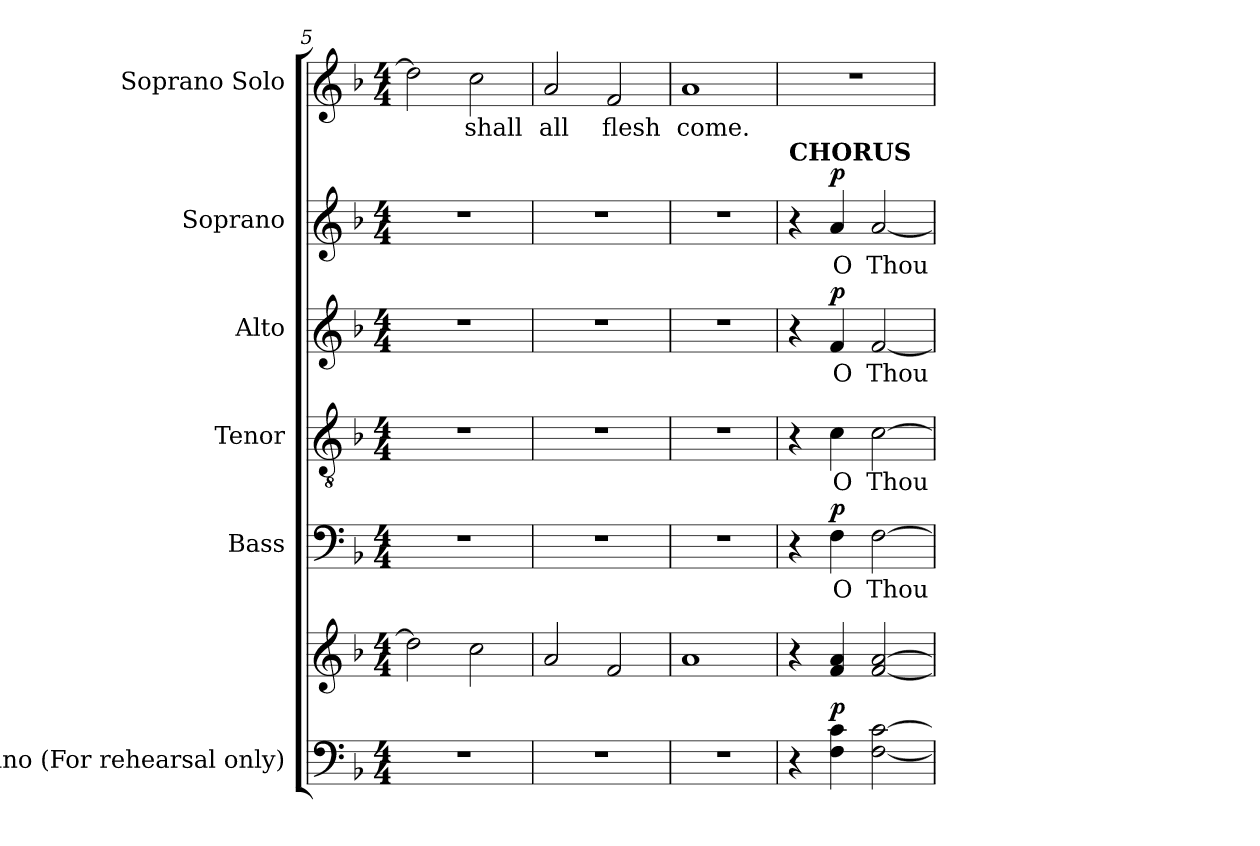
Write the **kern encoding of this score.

**kern	**kern	**dynam	**kern	**text	**dynam	**kern	**text	**kern	**text	**dynam	**kern	**text	**dynam	**kern	**text
*part6	*part6	*part6	*part5	*part5	*part5	*part4	*part4	*part3	*part3	*part3	*part2	*part2	*part2	*part1	*part1
*staff7	*staff6	*staff6/7	*staff5	*staff5	*staff5	*staff4	*staff4	*staff3	*staff3	*staff3	*staff2	*staff2	*staff2	*staff1	*staff1
*I"Piano (For rehearsal only)	*	*	*I"Bass	*	*	*I"Tenor	*	*I"Alto	*	*	*I"Soprano	*	*	*I"Soprano Solo	*
*I'Pno.	*	*	*I'B.	*	*	*I'T.	*	*I'A.	*	*	*I'S.	*	*	*I'S. Solo	*
*clefF4	*clefG2	*	*clefF4	*	*	*clefGv2	*	*clefG2	*	*	*clefG2	*	*	*clefG2	*
*	*	*	*	*	*	*ITrd7c12	*	*	*	*	*	*	*	*	*
*k[b-]	*k[b-]	*	*k[b-]	*	*	*k[b-]	*	*k[b-]	*	*	*k[b-]	*	*	*k[b-]	*
*F:	*F:	*	*F:	*	*	*F:	*	*F:	*	*	*F:	*	*	*F:	*
*M4/4	*M4/4	*	*M4/4	*	*	*M4/4	*	*M4/4	*	*	*M4/4	*	*	*M4/4	*
=5	=5	=5	=5	=5	=5	=5	=5	=5	=5	=5	=5	=5	=5	=5	=5
1r	2ddi\]	.	1r	.	.	1r	.	1r	.	.	1r	.	.	2ddi\]	.
!	!	!	!	!	!	!	!	!	!	!	!	!	!	!	!LO:LY:b:color=#000000
.	2cci\	.	.	.	.	.	.	.	.	.	.	.	.	2cci\	shall
=6	=6	=6	=6	=6	=6	=6	=6	=6	=6	=6	=6	=6	=6	=6	=6
!	!	!	!	!	!	!	!	!	!	!	!	!	!	!	!LO:LY:b:color=#000000
1r	2ai/	.	1r	.	.	1r	.	1r	.	.	1r	.	.	2ai/	all
!	!	!	!	!	!	!	!	!	!	!	!	!	!	!	!LO:LY:b:color=#000000
.	2fi/	.	.	.	.	.	.	.	.	.	.	.	.	2fi/	flesh
=7	=7	=7	=7	=7	=7	=7	=7	=7	=7	=7	=7	=7	=7	=7	=7
!	!	!	!	!	!	!	!	!	!	!	!	!	!	!	!LO:LY:b:color=#000000
1r	1ai	.	1r	.	.	1r	.	1r	.	.	1r	.	.	1ai	come.
!!LO:LB:g=z
=8	=8	=8	=8	=8	=8	=8	=8	=8	=8	=8	=8	=8	=8	=8	=8
!	!	!	!	!	!	!	!	!	!	!	!LO:TX:a:B:t=CHORUS	!	!	!	!
4r	4r	.	4r	.	.	4r	.	4r	.	.	4r	.	.	1r	.
!	!	!	!	!LO:LY:b:color=#000000	!	!	!	!	!	!	!	!	!	!	!
!	!	!	!	!	!	!	!LO:LY:b:color=#000000	!	!	!	!	!	!	!	!
!	!	!	!	!	!	!	!	!	!LO:LY:b:color=#000000	!	!	!	!	!	!
!	!	!	!	!	!	!	!	!	!	!	!	!LO:LY:b:color=#000000	!	!	!
4Fi\ 4ci	4fi/ 4ai	p	4Fi\	O	p	4Ci\	O	4fi/	O	p	4ai/	O	p	.	.
!	!	!	!	!LO:LY:b:color=#000000	!	!	!	!	!	!	!	!	!	!	!
!	!	!	!	!	!	!	!LO:LY:b:color=#000000	!	!	!	!	!	!	!	!
!	!	!	!	!	!	!	!	!	!LO:LY:b:color=#000000	!	!	!	!	!	!
!	!	!	!	!	!	!	!	!	!	!	!	!LO:LY:b:color=#000000	!	!	!
[<2Fi\ [>2ci	[<2fi/ [>2ai	.	[>2Fi\	Thou	.	[>2Ci\	Thou	[<2fi/	Thou	.	[<2ai/	Thou	.	.	.
=	=	=	=	=	=	=	=	=	=	=	=	=	=	=	=
*-	*-	*-	*-	*-	*-	*-	*-	*-	*-	*-	*-	*-	*-	*-	*-
